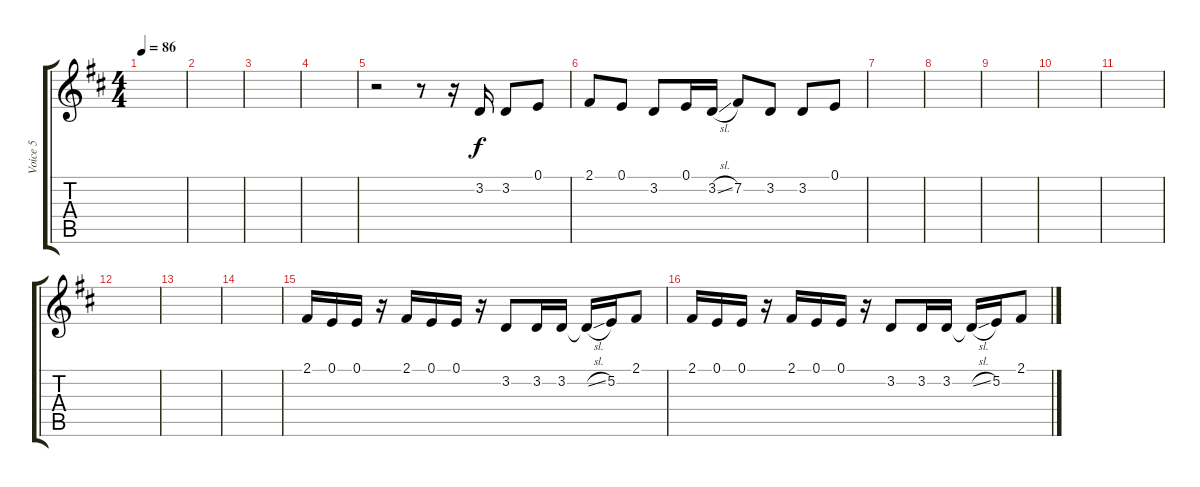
\track ("Voice 5" "Voice 5") {instrument choiraahs}
\staff {score tabs}
\tuning (E4 B3 G3 D3 A2 E2) {hide}
\ts (4 4)
\tempo 86
\clef g2
\ks d
|
|
|
|
r.2 r.8 r.16 3.2.16 3.2.8 0.1.8 |
2.1.8 0.1.8 3.2.8 0.1.16 3.2{sl}.16 7.2.8 3.2.8 3.2.8 0.1.8 |
|
|
|
|
|
|
|
|
2.1.16 0.1.16 0.1.16 r.16 2.1.16 0.1.16 0.1.16 r.16 3.2.8 3.2.16 3.2.16 3.2{sl t}.16 5.2.16 2.1.8 |
2.1.16 0.1.16 0.1.16 r.16 2.1.16 0.1.16 0.1.16 r.16 3.2.8 3.2.16 3.2.16 3.2{sl t}.16 5.2.16 2.1.8
